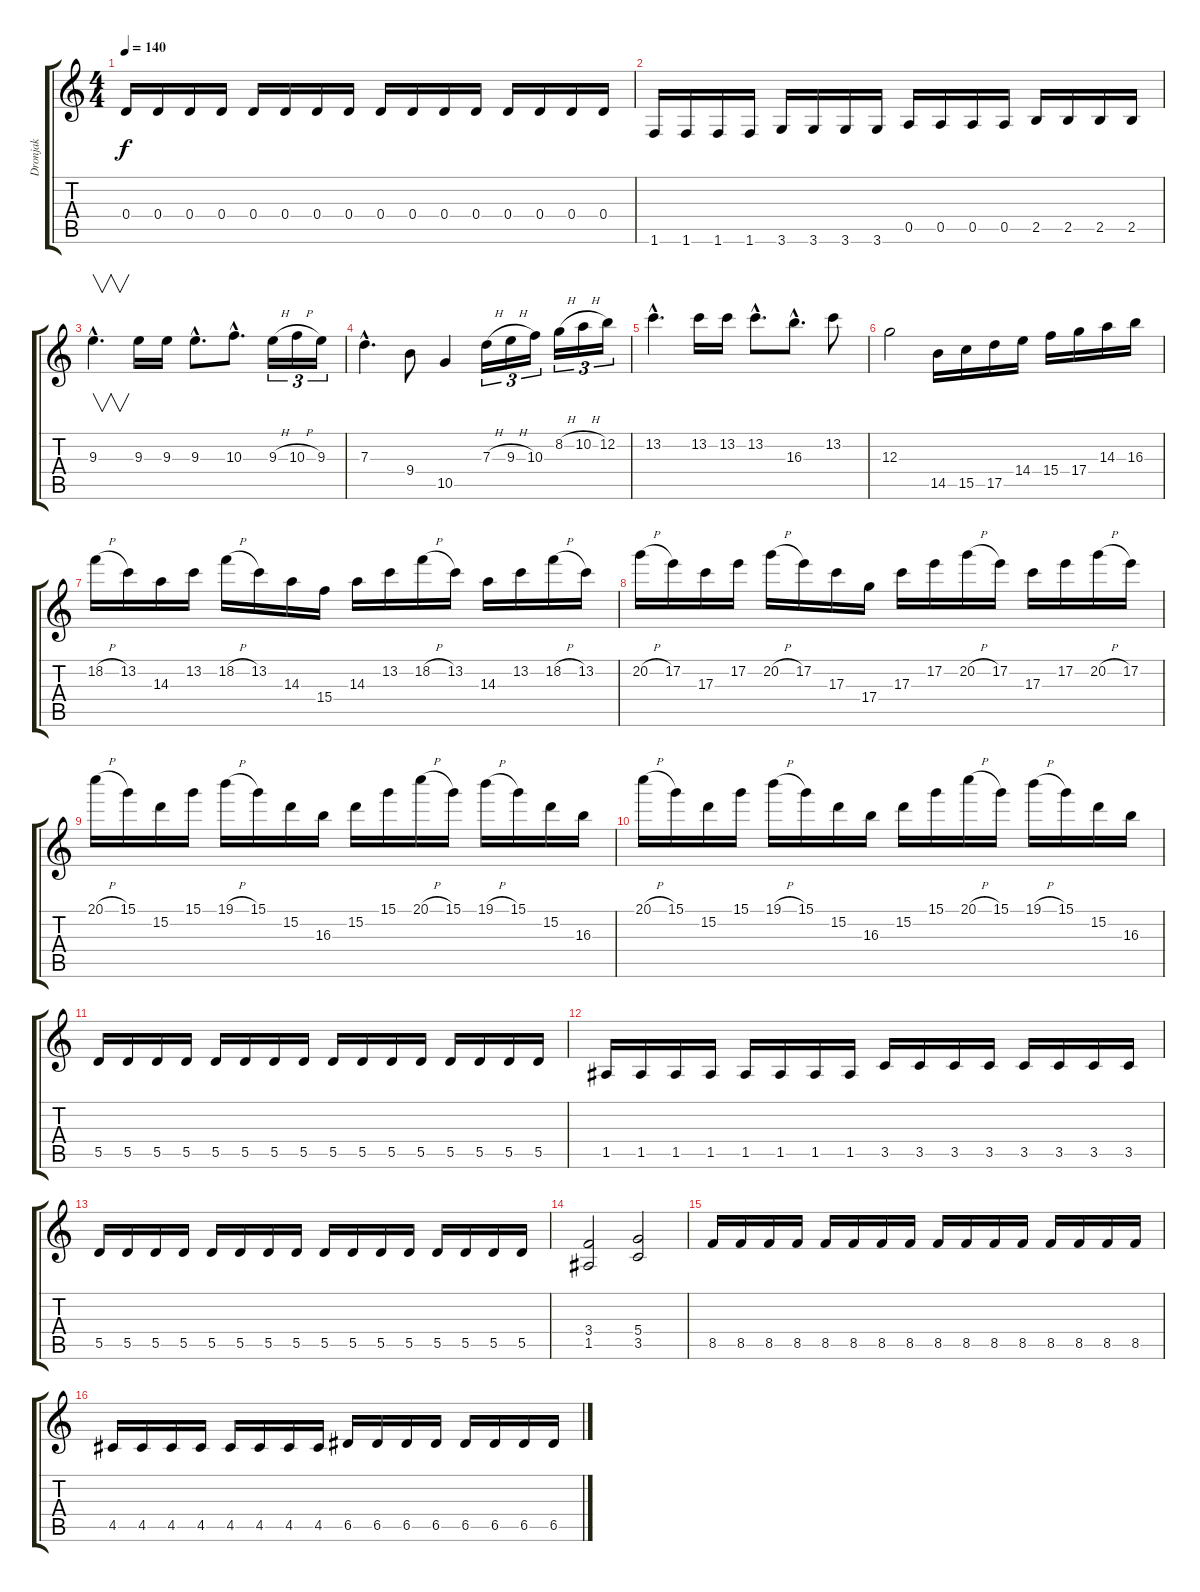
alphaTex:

\track ("Dronjak" "Dronjak") {instrument distortionguitar}
\staff {score tabs}
\tuning (E4 B3 G3 D3 A2 E2) {hide}
\ts (4 4)
\tempo 140
\clef g2
\ks c
0.4.16{dy f} 0.4.16 0.4.16 0.4.16 0.4.16 0.4.16 0.4.16 0.4.16 0.4.16 0.4.16 0.4.16 0.4.16 0.4.16 0.4.16 0.4.16 0.4.16 |
1.6.16 1.6.16 1.6.16 1.6.16 3.6.16 3.6.16 3.6.16 3.6.16 0.5.16 0.5.16 0.5.16 0.5.16 2.5.16 2.5.16 2.5.16 2.5.16 |
9.3{hac}.4{v d} 9.3.16 9.3.16 9.3{hac}.8{d} 10.3{hac}.8{d} 9.3{h}.16{tu (3 2)} 10.3{h}.16{tu (3 2)} 9.3.16{tu (3 2)} |
7.3{hac}.4{d} 9.4.8 10.5.4 7.3{h}.16{tu (3 2)} 9.3{h}.16{tu (3 2)} 10.3.16{tu (3 2)} 8.2{h}.16{tu (3 2)} 10.2{h}.16{tu (3 2)} 12.2.16{tu (3 2)} |
13.2{hac}.4{d} 13.2.16 13.2.16 13.2{hac}.8{d} 16.3{hac}.8{d} 13.2.8 |
12.3.2 14.5.16 15.5.16 17.5.16 14.4.16 15.4.16 17.4.16 14.3.16 16.3.16 |
18.2{h}.16 13.2.16 14.3.16 13.2.16 18.2{h}.16 13.2.16 14.3.16 15.4.16 14.3.16 13.2.16 18.2{h}.16 13.2.16 14.3.16 13.2.16 18.2{h}.16 13.2.16 |
20.2{h}.16 17.2.16 17.3.16 17.2.16 20.2{h}.16 17.2.16 17.3.16 17.4.16 17.3.16 17.2.16 20.2{h}.16 17.2.16 17.3.16 17.2.16 20.2{h}.16 17.2.16 |
20.1{h}.16 15.1.16 15.2.16 15.1.16 19.1{h}.16 15.1.16 15.2.16 16.3.16 15.2.16 15.1.16 20.1{h}.16 15.1.16 19.1{h}.16 15.1.16 15.2.16 16.3.16 |
20.1{h}.16 15.1.16 15.2.16 15.1.16 19.1{h}.16 15.1.16 15.2.16 16.3.16 15.2.16 15.1.16 20.1{h}.16 15.1.16 19.1{h}.16 15.1.16 15.2.16 16.3.16 |
5.5.16 5.5.16 5.5.16 5.5.16 5.5.16 5.5.16 5.5.16 5.5.16 5.5.16 5.5.16 5.5.16 5.5.16 5.5.16 5.5.16 5.5.16 5.5.16 |
1.5.16 1.5.16 1.5.16 1.5.16 1.5.16 1.5.16 1.5.16 1.5.16 3.5.16 3.5.16 3.5.16 3.5.16 3.5.16 3.5.16 3.5.16 3.5.16 |
5.5.16 5.5.16 5.5.16 5.5.16 5.5.16 5.5.16 5.5.16 5.5.16 5.5.16 5.5.16 5.5.16 5.5.16 5.5.16 5.5.16 5.5.16 5.5.16 |
(3.4 1.5).2 (5.4 3.5).2 |
8.5.16 8.5.16 8.5.16 8.5.16 8.5.16 8.5.16 8.5.16 8.5.16 8.5.16 8.5.16 8.5.16 8.5.16 8.5.16 8.5.16 8.5.16 8.5.16 |
4.5.16 4.5.16 4.5.16 4.5.16 4.5.16 4.5.16 4.5.16 4.5.16 6.5.16 6.5.16 6.5.16 6.5.16 6.5.16 6.5.16 6.5.16 6.5.16
